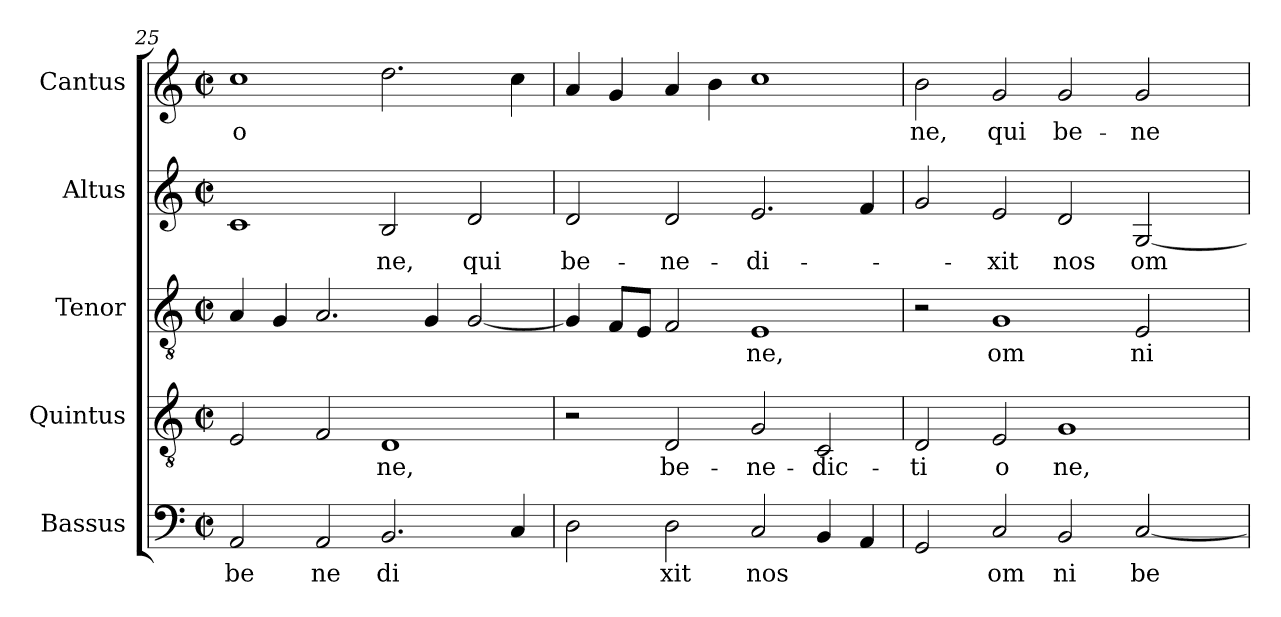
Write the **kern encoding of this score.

**kern	**text	**kern	**text	**kern	**text	**kern	**text	**kern	**text
*part5	*part5	*part4	*part4	*part3	*part3	*part2	*part2	*part1	*part1
*staff5	*staff5	*staff4	*staff4	*staff3	*staff3	*staff2	*staff2	*staff1	*staff1
*I"Bassus	*	*I"Quintus	*	*I"Tenor	*	*I"Altus	*	*I"Cantus	*
*clefF4	*	*clefGv2	*	*clefGv2	*	*clefG2	*	*clefG2	*
*M2/2	*	*M2/2	*	*M2/2	*	*M2/2	*	*M2/2	*
*met(c|)	*	*met(c|)	*	*met(c|)	*	*met(c|)	*	*met(c|)	*
=25	=25	=25	=25	=25	=25	=25	=25	=25	=25
!	!LO:LY:b:cj	!	!	!	!	!	!	!	!LO:LY:b:rj
2AA/	be	2E/	.	4A/	.	1c	.	1cc	o
.	.	.	.	4G/	.	.	.	.	.
!	!LO:LY:b:cj	!	!	!	!	!	!	!	!
2AA/	ne	2F/	.	2.A/	.	.	.	.	.
!	!LO:LY:b:cj	!	!LO:LY:b:cj	!	!	!	!LO:LY:b:cj	!	!
2.BB/	di	1D	-ne,	.	.	2B/	-ne,	2.dd\	.
.	.	.	.	4G/	.	.	.	.	.
!	!	!	!	!	!	!	!LO:LY:b:cj	!	!
.	.	.	.	[<2G/	.	2d/	qui	.	.
4C/	.	.	.	.	.	.	.	4cc\	.
=26	=26	=26	=26	=26	=26	=26	=26	=26	=26
!	!	!	!	!	!	!	!LO:LY:b:cj	!	!
2D\	.	2r	.	4G/]	.	2d/	be-	4a/	.
.	.	.	.	8F/L	.	.	.	4g/	.
.	.	.	.	8E/J	.	.	.	.	.
!	!LO:LY:b:cj	!	!LO:LY:b:cj	!	!	!	!LO:LY:b:cj	!	!
2D\	xit	2D/	be-	2F/	.	2d/	-ne-	4a/	.
.	.	.	.	.	.	.	.	4b\	.
!	!LO:LY:b	!	!LO:LY:b:cj	!	!LO:LY:b:cj	!	!LO:LY:b:cj	!	!
2C/	nos	2G/	-ne-	1E	ne,	2.e/	-di-	1cc	.
!	!	!	!LO:LY:b:cj	!	!	!	!	!	!
4BB/	.	2C/	-dic-	.	.	.	.	.	.
4AA/	.	.	.	.	.	4f/	.	.	.
!!LO:LB:g=z
=27	=27	=27	=27	=27	=27	=27	=27	=27	=27
!	!	!	!LO:LY:b:cj	!	!	!	!	!	!LO:LY:b:cj
*	*	*	*	*^	*	*	*	*	*
2GG/	.	2D/	-ti	2r	32.ryy	.	2g/	.	2b\	ne,
.	.	.	.	.	1ryy	.	.	.	.	.
!	!LO:LY:b:cj	!	!LO:LY:b:cj	!	!	!LO:LY:b:cj	!	!LO:LY:b:cj	!	!LO:LY:b:cj
2C/	om	2E/	o	1G	.	om	2e/	-xit	2g/	qui
!	!LO:LY:b:cj	!	!LO:LY:b:cj	!	!	!	!	!LO:LY:b:cj	!	!LO:LY:b:cj
2BB/	ni	1G	ne,	.	.	.	2d/	nos	2g/	be-
.	.	.	.	.	2ryy	.	.	.	.	.
!	!LO:LY:b:cj	!	!	!	!	!LO:LY:b:cj	!	!LO:LY:b	!	!LO:LY:b:cj
[<2C/	be	.	.	2E/	.	ni	[<2G/	om-	2g/	-ne-
.	.	.	.	.	4ryy	.	.	.	.	.
.	.	.	.	.	8ryy	.	.	.	.	.
.	.	.	.	.	16ryy	.	.	.	.	.
.	.	.	.	.	64ryy	.	.	.	.	.
*	*	*	*	*v	*v	*	*	*	*	*
=	=	=	=	=	=	=	=	=	=
*-	*-	*-	*-	*-	*-	*-	*-	*-	*-
